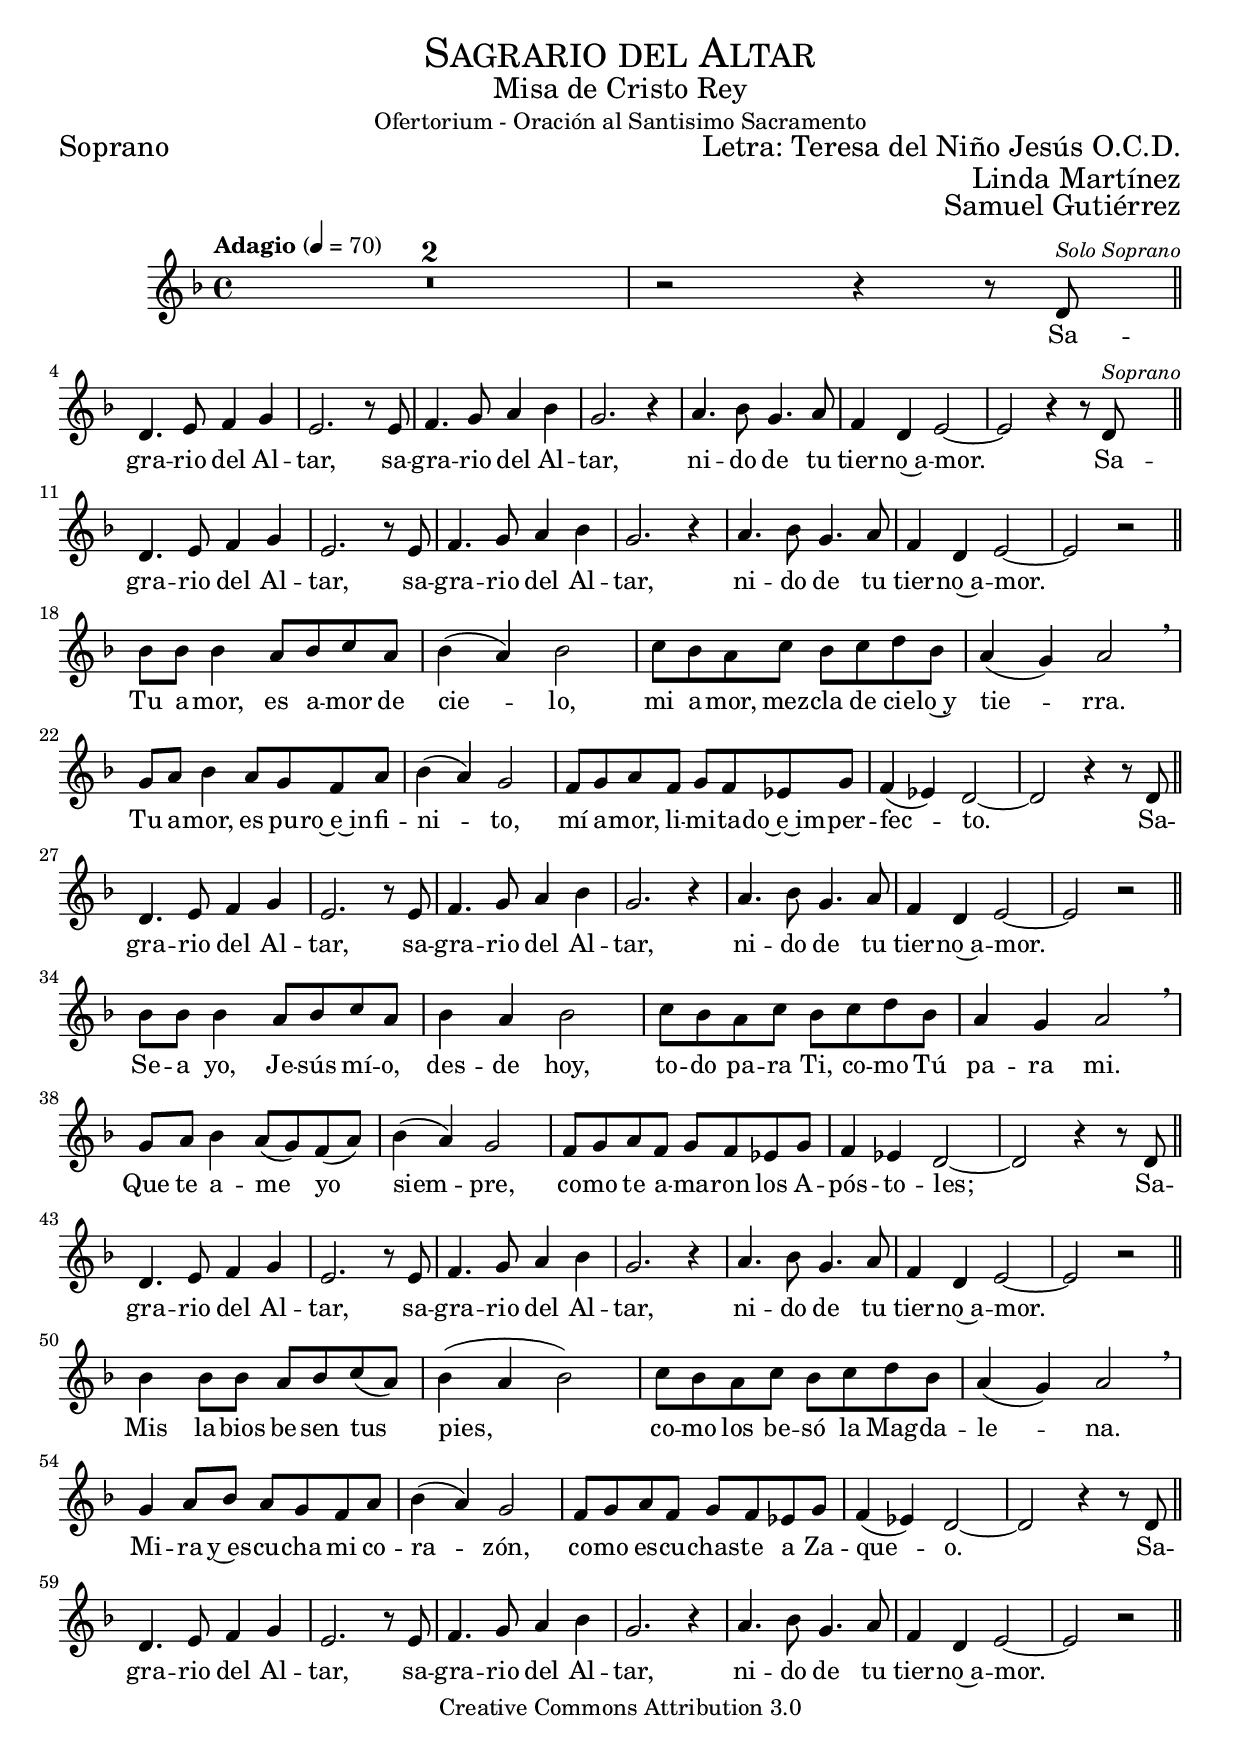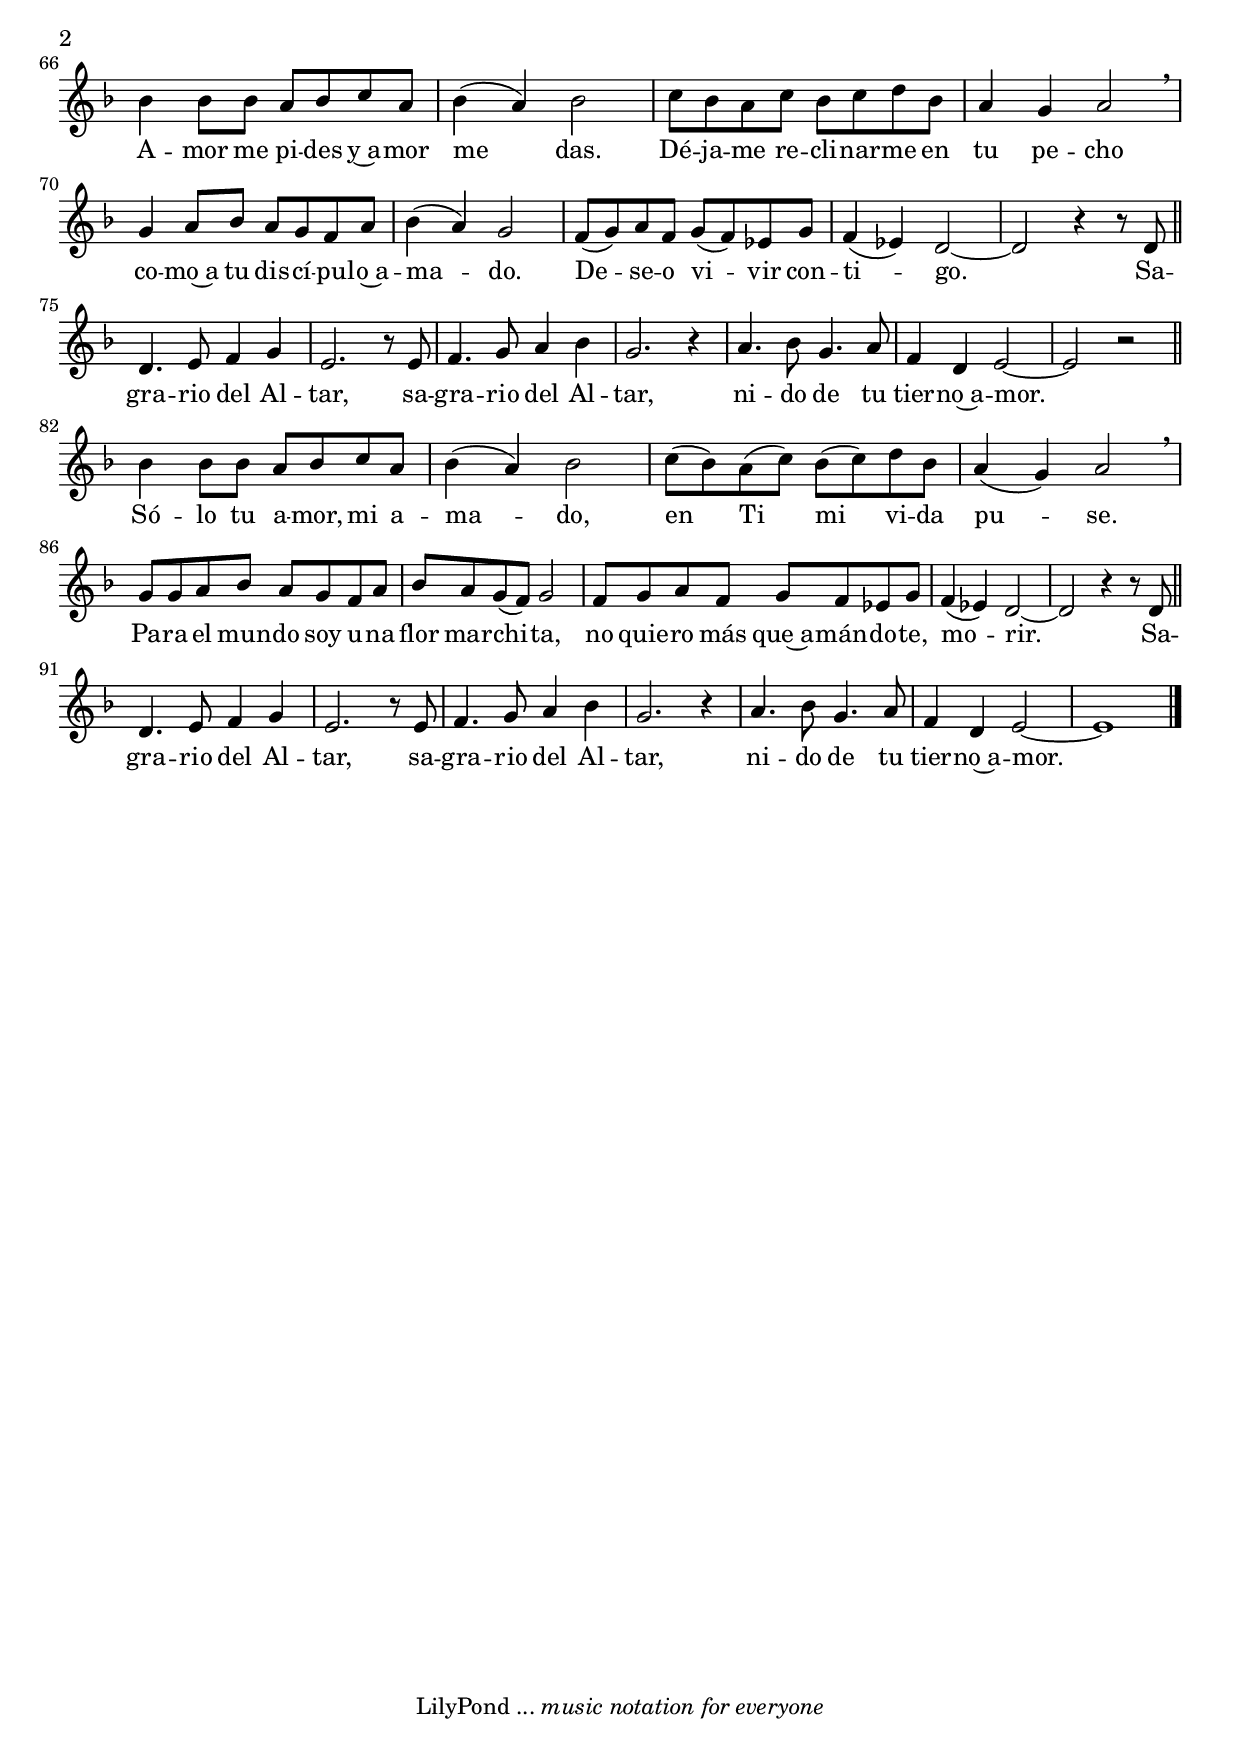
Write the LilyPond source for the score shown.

% *************************************************************************************
%	Sagrario del altar - Melody inspired by the compositions of Mons Marco Frisina
%   	Music and accompaniment by serachsam
% *************************************************************************************
\language "espanol"
\version "2.23.2"

% --- Global parameters
particle = 1
jump = \break

% --- Includes
\include "global.ily"
soprano_music = \relative do' {
  \compressEmptyMeasures

  R1*2 |
  r2 r4 r8 re^\markup{ \italic \small "Solo Soprano" } | \bar "||" #(if (= particle 1) jump "") % 3
  re4. mi8 fa4 sol |
  mi2. r8 mi |
  fa4. sol8 la4 sib |
  sol2. r4 |
  la4. sib8 sol4. la8 |
  fa4 re mi2~ |
  mi2 r4 r8 re^\markup{ \italic \small "Soprano" } | \bar "||" #(if (= particle 1) jump "") % 10
  re4. mi8 fa4 sol |
  mi2. r8 mi |
  fa4. sol8 la4 sib |
  sol2. r4 |
  la4. sib8 sol4. la8 |
  fa4 re mi2~ |
  mi2 r | \bar "||" #(if (= particle 1) jump "") % 17
  sib'8 sib sib4 la8 sib do8 la |
  sib4( la) sib2 |
  do8 sib la do sib do re sib |
  la4( sol) la2 \breathe | #(if (= particle 1) jump "") % 21
  sol8 la sib4 la8 sol fa8 la |
  sib4( la) sol2 |
  fa8 sol la fa sol8 fa mib sol |
  fa4( mib) re2~ |
  re2 r4 r8 re | \bar "||" #(if (= particle 1) jump "") % 26
  re4. mi8 fa4 sol |
  mi2. r8 mi |
  fa4. sol8 la4 sib |
  sol2. r4 |
  la4. sib8 sol4. la8 |
  fa4 re mi2~ |
  mi2 r | \bar "||" #(if (= particle 1) jump "") % 33
  sib'8 sib sib4 la8 sib do8 la |
  sib4 la sib2 |
  do8 sib la do sib do re sib |
  la4 sol la2 \breathe | #(if (= particle 1) jump "") % 37
  sol8 la sib4 la8( sol) fa8( la) |
  sib4( la) sol2 |
  fa8 sol la fa sol8 fa mib sol |
  fa4 mib re2~ |
  re2 r4 r8 re | \bar "||" #(if (= particle 1) jump "") % 42
  re4. mi8 fa4 sol |
  mi2. r8 mi |
  fa4. sol8 la4 sib |
  sol2. r4 |
  la4. sib8 sol4. la8 |
  fa4 re mi2~ |
  mi2 r | \bar "||" #(if (= particle 1) jump "") % 49
  sib'4 sib8 sib la8 sib do8( la) |
  sib4( la sib2) |
  do8 sib la do sib do re sib |
  la4( sol) la2 \breathe | #(if (= particle 1) jump "") % 53
  sol4 la8 sib la8 sol fa8 la |
  sib4( la) sol2 |
  fa8 sol la fa sol8 fa mib sol |
  fa4( mib) re2~ |
  re2 r4 r8 re | \bar "||" #(if (= particle 1) jump "") % 58
  re4. mi8 fa4 sol |
  mi2. r8 mi |
  fa4. sol8 la4 sib |
  sol2. r4 |
  la4. sib8 sol4. la8 |
  fa4 re mi2~ |
  mi2 r | \bar "||" #(if (= particle 1) jump "") % 65
  sib'4 sib8 sib la8 sib do8 la |
  sib4( la) sib2 |
  do8 sib la do sib do re sib |
  la4 sol la2 \breathe | #(if (= particle 1) jump "") % 69
  sol4 la8 sib la8 sol fa8 la |
  sib4( la) sol2 |
  fa8( sol) la fa sol8( fa) mib sol |
  fa4( mib) re2~ |
  re2 r4 r8 re | \bar "||" #(if (= particle 1) jump "") % 74
  re4. mi8 fa4 sol |
  mi2. r8 mi |
  fa4. sol8 la4 sib |
  sol2. r4 |
  la4. sib8 sol4. la8 |
  fa4 re mi2~ |
  mi2 r | \bar "||" #(if (= particle 1) jump "") % 81
  sib'4 sib8 sib la8 sib do8 la |
  sib4( la) sib2 |
  do8( sib) la( do) sib8( do) re sib |
  la4( sol) la2 \breathe | #(if (= particle 1) jump "") % 85
  sol8 sol la8 sib la8 sol fa8 la |
  sib8 la sol( fa) sol2 |
  fa8 sol la fa sol8 fa mib sol |
  fa4( mib) re2~ |
  re2 r4 r8 re | \bar "||" #(if (= particle 1) jump "") % 90
  re4. mi8 fa4 sol |
  mi2. r8 mi |
  fa4. sol8 la4 sib |
  sol2. r4 |
  la4. sib8 sol4. la8 |
  fa4 re mi2~ |
  mi1 |

  \bar "|."
}

soprano_lyrics = \lyricmode {
    Sa -- gra -- rio del Al -- tar,
    sa -- gra -- rio del Al -- tar,
    ni -- do de tu tier -- no~a -- mor.

    Sa -- gra -- rio del Al -- tar,
    sa -- gra -- rio del Al -- tar,
    ni -- do de tu tier -- no~a -- mor.

    Tu a -- mor, es a -- mor de cie -- lo,
    mi a -- mor, mez -- cla de cie -- lo~y tie -- rra.
    Tu a -- mor, es pu -- ro~e~in -- fi -- ni -- to,
    mí a -- mor, li -- mi -- ta -- do~e~im -- per -- fec -- to.

    Sa -- gra -- rio del Al -- tar,
    sa -- gra -- rio del Al -- tar,
    ni -- do de tu tier -- no~a -- mor.

    Se -- a yo, Je -- sús mí -- o, des -- de hoy,
    to -- do pa -- ra Ti, co -- mo Tú pa -- ra mi.
    Que te a -- me yo siem -- pre,
    co -- mo te a -- ma -- ron los A -- pós -- to -- les;

    Sa -- gra -- rio del Al -- tar,
    sa -- gra -- rio del Al -- tar,
    ni -- do de tu tier -- no~a -- mor.

    Mis la -- bios be -- sen tus pies,
    co -- mo los be -- só la Mag -- da -- le -- na.
    Mi -- ra y~es -- cu -- cha mi co -- ra -- zón,
    co -- mo es -- cu -- chas -- te a Za -- que -- o.

    Sa -- gra -- rio del Al -- tar,
    sa -- gra -- rio del Al -- tar,
    ni -- do de tu tier -- no~a -- mor.

    A -- mor me pi -- des y~a -- mor me das.
    Dé -- ja -- me re -- cli -- nar -- me en tu pe -- cho
    co -- mo~a tu dis -- cí -- pu -- lo~a -- ma -- do.
    De -- se -- o vi -- vir con -- ti -- go.

    Sa -- gra -- rio del Al -- tar,
    sa -- gra -- rio del Al -- tar,
    ni -- do de tu tier -- no~a -- mor.

    Só -- lo tu a -- mor, mi a -- ma -- do,
    en Ti mi vi -- da pu -- se.
    Pa -- ra el mun -- do soy u -- na flor mar -- chi -- ta,
    no quie -- ro más que~a -- mán -- do -- te, mo -- rir.

    Sa -- gra -- rio del Al -- tar,
    sa -- gra -- rio del Al -- tar,
    ni -- do de tu tier -- no~a -- mor.
}


% --- Global size
% #(set-global-staff-size 20)

% --- Header
\markup { \fill-line { \center-column { \fontsize #5 \smallCaps "Sagrario del Altar" \fontsize #2 "Misa de Cristo Rey" "Ofertorium - Oración al Santisimo Sacramento" } } }
\markup { \fill-line { \fontsize #2 "Soprano" \right-column { \fontsize #2 "Letra: Teresa del Niño Jesús O.C.D." } } }
\markup { \fill-line { " " \right-column { \fontsize #2 "Linda Martínez" } } }
\markup { \fill-line { " " \right-column { \fontsize #2 "Samuel Gutiérrez" } } }
\header {
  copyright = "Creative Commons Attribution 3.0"
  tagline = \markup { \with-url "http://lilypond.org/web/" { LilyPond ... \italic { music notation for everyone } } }
  breakbefore = ##t
}

% --- Music

% --- Harmony

\score {
  <<
    \new Staff <<
      \set Staff.midiInstrument = #"choir aahs"
      \set Staff.midiMaximumVolume = #1.5
      \new Voice = "soprano" <<
        \global \soprano_music
      >>\new Lyrics = "soprano"
      \context Lyrics = "soprano" \lyricsto "soprano" \soprano_lyrics
    >>
  >>
  \midi { }
  \layout { }
}

% --- Paper
\paper{
  #(set-default-paper-size "letter")
  page-breaking = #ly:page-turn-breaking
}
